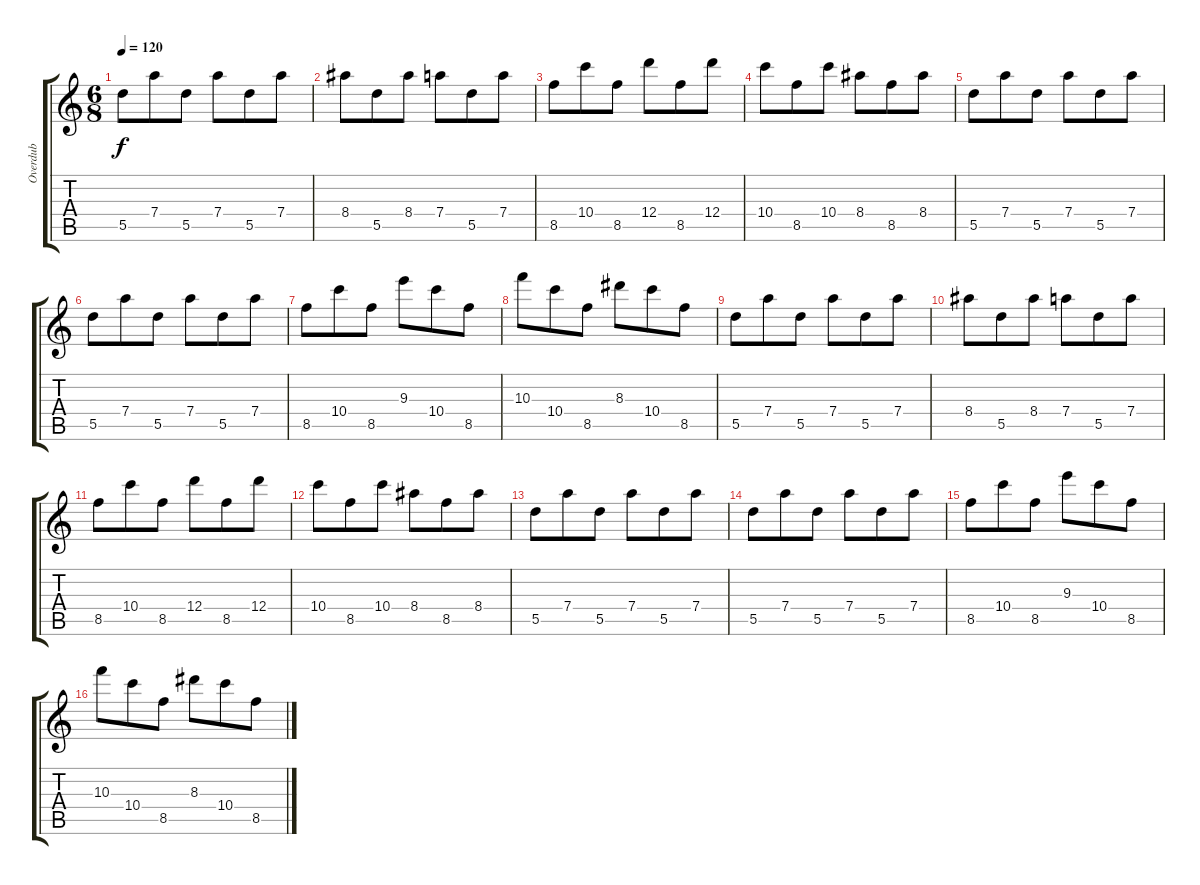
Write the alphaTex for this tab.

\track ("Overdub" "Overdub") {instrument electricguitarclean}
\staff {score tabs}
\tuning (E4 B3 G4 D4 A3 E3) {hide}
\ts (6 8)
\tempo 120
\clef g2
\ks c
5.5.8{dy f} 7.4.8 5.5.8 7.4.8 5.5.8 7.4.8 |
8.4.8 5.5.8 8.4.8 7.4.8 5.5.8 7.4.8 |
8.5.8 10.4.8 8.5.8 12.4.8 8.5.8 12.4.8 |
10.4.8 8.5.8 10.4.8 8.4.8 8.5.8 8.4.8 |
5.5.8 7.4.8 5.5.8 7.4.8 5.5.8 7.4.8 |
5.5.8 7.4.8 5.5.8 7.4.8 5.5.8 7.4.8 |
8.5.8 10.4.8 8.5.8 9.3.8 10.4.8 8.5.8 |
10.3.8 10.4.8 8.5.8 8.3.8 10.4.8 8.5.8 |
5.5.8 7.4.8 5.5.8 7.4.8 5.5.8 7.4.8 |
8.4.8 5.5.8 8.4.8 7.4.8 5.5.8 7.4.8 |
8.5.8 10.4.8 8.5.8 12.4.8 8.5.8 12.4.8 |
10.4.8 8.5.8 10.4.8 8.4.8 8.5.8 8.4.8 |
5.5.8 7.4.8 5.5.8 7.4.8 5.5.8 7.4.8 |
5.5.8 7.4.8 5.5.8 7.4.8 5.5.8 7.4.8 |
8.5.8 10.4.8 8.5.8 9.3.8 10.4.8 8.5.8 |
10.3.8 10.4.8 8.5.8 8.3.8 10.4.8 8.5.8
